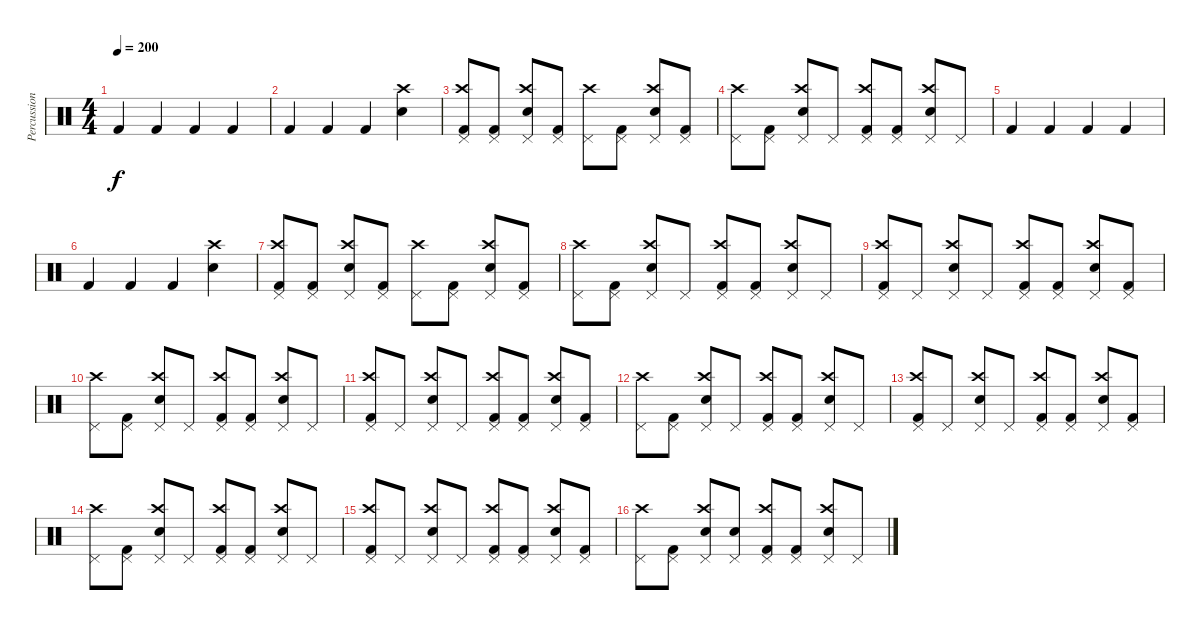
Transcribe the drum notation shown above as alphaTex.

\track ("Percussion" "Percussion") {instrument percussion}
\staff {score}
\articulation defaults
\ts (4 4)
\tempo 200
\clef neutral
\ks c "Kick (hit) 2".4{dy f} "Kick (hit) 2".4 "Kick (hit) 2".4 "Kick (hit) 2".4
|
"Kick (hit) 2".4 "Kick (hit) 2".4 "Kick (hit) 2".4 ("Electric Snare (hit)" "Crash high (hit)").4 |
("Pedal Hi-Hat (hit)" "Kick (hit) 2" "Crash high (hit)").8 ("Pedal Hi-Hat (hit)" "Kick (hit) 2").8 ("Pedal Hi-Hat (hit)" "Electric Snare (hit)" "Crash high (hit)").8 ("Pedal Hi-Hat (hit)" "Kick (hit) 2").8 ("Pedal Hi-Hat (hit)" "Crash high (hit)").8 ("Pedal Hi-Hat (hit)" "Kick (hit) 2").8 ("Pedal Hi-Hat (hit)" "Electric Snare (hit)" "Crash high (hit)").8 ("Pedal Hi-Hat (hit)" "Kick (hit) 2").8 |
("Pedal Hi-Hat (hit)" "Crash high (hit)").8 ("Pedal Hi-Hat (hit)" "Kick (hit) 2").8 ("Pedal Hi-Hat (hit)" "Electric Snare (hit)" "Crash high (hit)").8 "Pedal Hi-Hat (hit)".8 ("Pedal Hi-Hat (hit)" "Kick (hit) 2" "Crash high (hit)").8 ("Pedal Hi-Hat (hit)" "Kick (hit) 2").8 ("Pedal Hi-Hat (hit)" "Electric Snare (hit)" "Crash high (hit)").8 "Pedal Hi-Hat (hit)".8 |
"Kick (hit) 2".4 "Kick (hit) 2".4 "Kick (hit) 2".4 "Kick (hit) 2".4 |
"Kick (hit) 2".4 "Kick (hit) 2".4 "Kick (hit) 2".4 ("Electric Snare (hit)" "Crash high (hit)").4 |
("Pedal Hi-Hat (hit)" "Kick (hit) 2" "Crash high (hit)").8 ("Pedal Hi-Hat (hit)" "Kick (hit) 2").8 ("Pedal Hi-Hat (hit)" "Electric Snare (hit)" "Crash high (hit)").8 ("Pedal Hi-Hat (hit)" "Kick (hit) 2").8 ("Pedal Hi-Hat (hit)" "Crash high (hit)").8 ("Pedal Hi-Hat (hit)" "Kick (hit) 2").8 ("Pedal Hi-Hat (hit)" "Electric Snare (hit)" "Crash high (hit)").8 ("Pedal Hi-Hat (hit)" "Kick (hit) 2").8 |
("Pedal Hi-Hat (hit)" "Crash high (hit)").8 ("Pedal Hi-Hat (hit)" "Kick (hit) 2").8 ("Pedal Hi-Hat (hit)" "Electric Snare (hit)" "Crash high (hit)").8 "Pedal Hi-Hat (hit)".8 ("Pedal Hi-Hat (hit)" "Kick (hit) 2" "Crash high (hit)").8 ("Pedal Hi-Hat (hit)" "Kick (hit) 2").8 ("Pedal Hi-Hat (hit)" "Electric Snare (hit)" "Crash high (hit)").8 "Pedal Hi-Hat (hit)".8 |
("Pedal Hi-Hat (hit)" "Kick (hit) 2" "Crash high (hit)").8 "Pedal Hi-Hat (hit)".8 ("Pedal Hi-Hat (hit)" "Electric Snare (hit)" "Crash high (hit)").8 "Pedal Hi-Hat (hit)".8 ("Pedal Hi-Hat (hit)" "Kick (hit) 2" "Crash high (hit)").8 ("Pedal Hi-Hat (hit)" "Kick (hit) 2").8 ("Pedal Hi-Hat (hit)" "Electric Snare (hit)" "Crash high (hit)").8 ("Pedal Hi-Hat (hit)" "Kick (hit) 2").8 |
("Pedal Hi-Hat (hit)" "Crash high (hit)").8 ("Pedal Hi-Hat (hit)" "Kick (hit) 2").8 ("Pedal Hi-Hat (hit)" "Electric Snare (hit)" "Crash high (hit)").8 "Pedal Hi-Hat (hit)".8 ("Pedal Hi-Hat (hit)" "Kick (hit) 2" "Crash high (hit)").8 ("Pedal Hi-Hat (hit)" "Kick (hit) 2").8 ("Pedal Hi-Hat (hit)" "Electric Snare (hit)" "Crash high (hit)").8 "Pedal Hi-Hat (hit)".8 |
("Pedal Hi-Hat (hit)" "Kick (hit) 2" "Crash high (hit)").8 "Pedal Hi-Hat (hit)".8 ("Pedal Hi-Hat (hit)" "Electric Snare (hit)" "Crash high (hit)").8 "Pedal Hi-Hat (hit)".8 ("Pedal Hi-Hat (hit)" "Kick (hit) 2" "Crash high (hit)").8 ("Pedal Hi-Hat (hit)" "Kick (hit) 2").8 ("Pedal Hi-Hat (hit)" "Electric Snare (hit)" "Crash high (hit)").8 ("Pedal Hi-Hat (hit)" "Kick (hit) 2").8 |
("Pedal Hi-Hat (hit)" "Crash high (hit)").8 ("Pedal Hi-Hat (hit)" "Kick (hit) 2").8 ("Pedal Hi-Hat (hit)" "Electric Snare (hit)" "Crash high (hit)").8 "Pedal Hi-Hat (hit)".8 ("Pedal Hi-Hat (hit)" "Kick (hit) 2" "Crash high (hit)").8 ("Pedal Hi-Hat (hit)" "Kick (hit) 2").8 ("Pedal Hi-Hat (hit)" "Electric Snare (hit)" "Crash high (hit)").8 "Pedal Hi-Hat (hit)".8 |
("Pedal Hi-Hat (hit)" "Kick (hit) 2" "Crash high (hit)").8 "Pedal Hi-Hat (hit)".8 ("Pedal Hi-Hat (hit)" "Electric Snare (hit)" "Crash high (hit)").8 "Pedal Hi-Hat (hit)".8 ("Pedal Hi-Hat (hit)" "Kick (hit) 2" "Crash high (hit)").8 ("Pedal Hi-Hat (hit)" "Kick (hit) 2").8 ("Pedal Hi-Hat (hit)" "Electric Snare (hit)" "Crash high (hit)").8 ("Pedal Hi-Hat (hit)" "Kick (hit) 2").8 |
("Pedal Hi-Hat (hit)" "Crash high (hit)").8 ("Pedal Hi-Hat (hit)" "Kick (hit) 2").8 ("Pedal Hi-Hat (hit)" "Electric Snare (hit)" "Crash high (hit)").8 "Pedal Hi-Hat (hit)".8 ("Pedal Hi-Hat (hit)" "Kick (hit) 2" "Crash high (hit)").8 ("Pedal Hi-Hat (hit)" "Kick (hit) 2").8 ("Pedal Hi-Hat (hit)" "Electric Snare (hit)" "Crash high (hit)").8 "Pedal Hi-Hat (hit)".8 |
("Pedal Hi-Hat (hit)" "Kick (hit) 2" "Crash high (hit)").8 "Pedal Hi-Hat (hit)".8 ("Pedal Hi-Hat (hit)" "Electric Snare (hit)" "Crash high (hit)").8 "Pedal Hi-Hat (hit)".8 ("Pedal Hi-Hat (hit)" "Kick (hit) 2" "Crash high (hit)").8 ("Pedal Hi-Hat (hit)" "Kick (hit) 2").8 ("Pedal Hi-Hat (hit)" "Electric Snare (hit)" "Crash high (hit)").8 ("Pedal Hi-Hat (hit)" "Kick (hit) 2").8 |
("Pedal Hi-Hat (hit)" "Crash high (hit)").8 ("Pedal Hi-Hat (hit)" "Kick (hit) 2").8 ("Pedal Hi-Hat (hit)" "Electric Snare (hit)" "Crash high (hit)").8 ("Pedal Hi-Hat (hit)" "Electric Snare (hit)").8 ("Pedal Hi-Hat (hit)" "Kick (hit) 2" "Crash high (hit)").8 ("Pedal Hi-Hat (hit)" "Kick (hit) 2").8 ("Pedal Hi-Hat (hit)" "Electric Snare (hit)" "Crash high (hit)").8 "Pedal Hi-Hat (hit)".8
